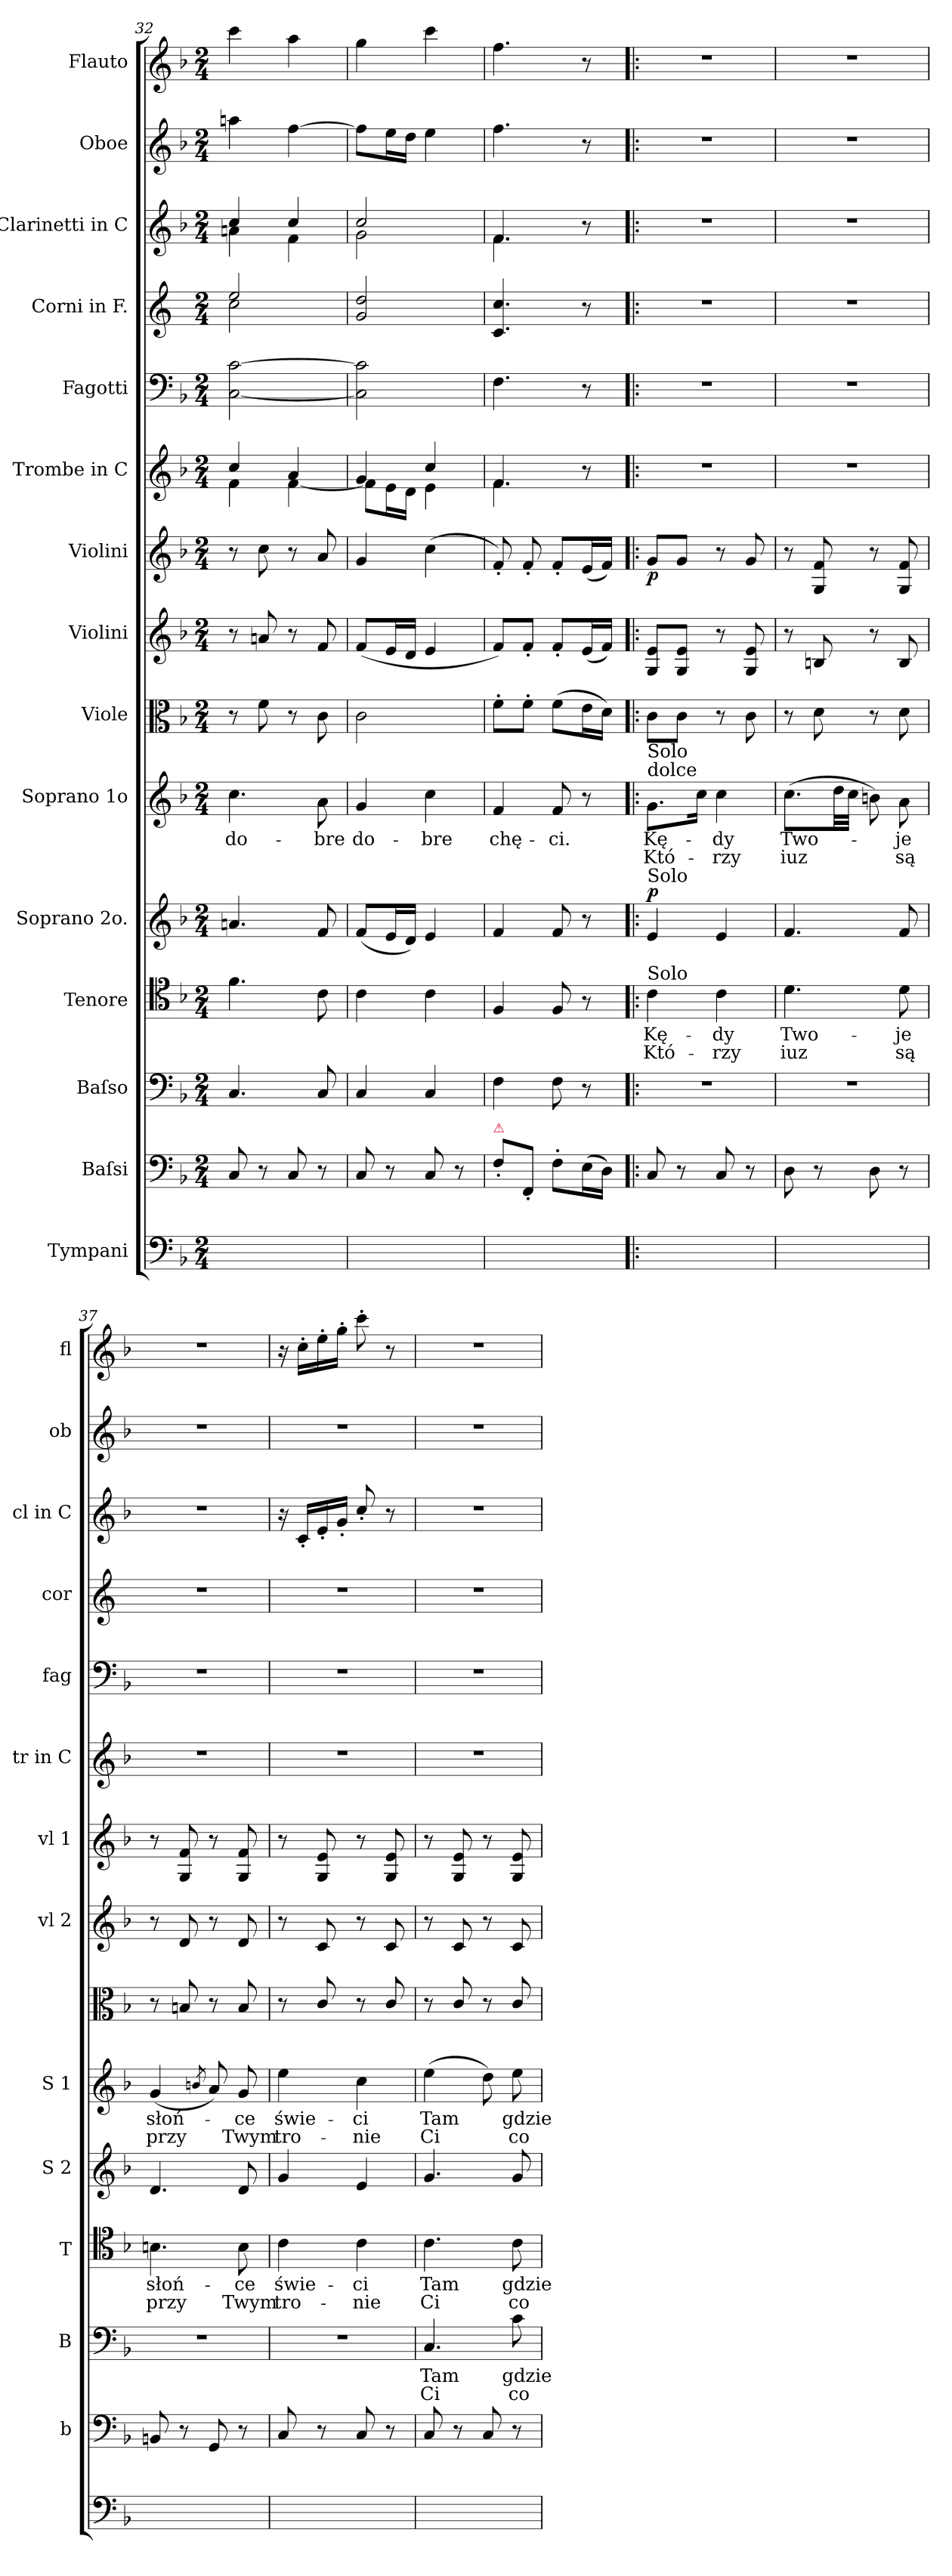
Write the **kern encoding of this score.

**kern	**kern	**kern	**text	**text	**kern	**text	**text	**kern	**dynam	**kern	**text	**text	**kern	**kern	**kern	**dynam	**kern	**kern	**kern	**kern	**kern	**kern
*part15	*part14	*part13	*part13	*part13	*part12	*part12	*part12	*part11	*part11	*part10	*part10	*part10	*part9	*part8	*part7	*part7	*part6	*part5	*part4	*part3	*part2	*part1
*staff15	*staff14	*staff13	*staff13	*staff13	*staff12	*staff12	*staff12	*staff11	*staff11	*staff10	*staff10	*staff10	*staff9	*staff8	*staff7	*staff7	*staff6	*staff5	*staff4	*staff3	*staff2	*staff1
*I"Tympani	*I"Baſsi	*I"Baſso	*	*	*I"Tenore	*	*	*I"Soprano 2o.	*	*I"Soprano 1o	*	*	*I"Viole	*I"Violini	*I"Violini	*	*I"Trombe in C	*I"Fagotti	*I"Corni in F.	*I"Clarinetti in C	*I"Oboe	*I"Flauto
*	*I'b	*I'B	*	*	*I'T	*	*	*I'S 2	*	*I'S 1	*	*	*	*I'vl 2	*I'vl 1	*	*I'tr in C	*I'fag	*I'cor	*I'cl in C	*I'ob	*I'fl
*clefF4	*clefF4	*clefF4	*	*	*clefC4	*	*	*clefG2	*	*clefG2	*	*	*clefC3	*clefG2	*clefG2	*	*clefG2	*clefF4	*clefG2	*clefG2	*clefG2	*clefG2
*	*	*	*	*	*	*	*	*	*	*	*	*	*	*	*	*	*	*	*ITrd4c7	*	*	*
*k[b-]	*k[b-]	*k[b-]	*	*	*k[b-]	*	*	*k[b-]	*	*k[b-]	*	*	*k[b-]	*k[b-]	*k[b-]	*	*k[b-]	*k[b-]	*k[b-]	*k[b-]	*k[b-]	*k[b-]
*M2/4	*M2/4	*M2/4	*	*	*M2/4	*	*	*M2/4	*	*M2/4	*	*	*M2/4	*M2/4	*M2/4	*	*M2/4	*M2/4	*M2/4	*M2/4	*M2/4	*M2/4
=32	=32	=32	=32	=32	=32	=32	=32	=32	=32	=32	=32	=32	=32	=32	=32	=32	=32	=32	=32	=32	=32	=32
*	*	*	*	*	*	*	*	*	*	*	*	*	*	*	*	*	*^	*	*^	*^	*	*
2ryy	8C/	4.C/	.	.	4.f\	.	.	4.an/	.	4.cc\	do-	.	8r	8r	8r	.	4cc/	4f\	[2C\ [2c\	2a/	2f\	4cc/	4an\	4aan\	4ccc\
.	8r	.	.	.	.	.	.	.	.	.	.	.	8f\	8an/	8cc\	.	.	.	.	.	.	.	.	.	.
.	8C/	.	.	.	.	.	.	.	.	.	.	.	8r	8r	8r	.	4a/	[4f\	.	.	.	4cc/	4f\	[4ff\	4aa\
.	8r	8C/	.	.	8c\	.	.	8f/	.	8a\	-bre	.	8c\	8f/	8a/	.	.	.	.	.	.	.	.	.	.
*	*	*	*	*	*	*	*	*	*	*	*	*	*	*	*	*	*	*	*	*v	*v	*	*	*	*
=33	=33	=33	=33	=33	=33	=33	=33	=33	=33	=33	=33	=33	=33	=33	=33	=33	=33	=33	=33	=33	=33	=33	=33	=33
2ryy	8C/	4C/	.	.	4c\	.	.	(8f/L	.	4g/	do-	.	2c\	(8f/L	4g/	.	4g/	8f\L]	2C]\ 2c]\	2c/ 2g/	2cc/	2g\	8ff\L]	4gg\
.	8r	.	.	.	.	.	.	16e/L	.	.	.	.	.	16e/L	.	.	.	16e\L	.	.	.	.	16ee\L	.
.	.	.	.	.	.	.	.	16d/JJ)	.	.	.	.	.	16d/JJ	.	.	.	16d\JJ	.	.	.	.	16dd\JJ	.
.	8C/	4C/	.	.	4c\	.	.	4e/	.	4cc\	-bre	.	.	4e/	(4cc\	.	4cc/	4e\	.	.	.	.	4ee\	4ccc\
.	8r	.	.	.	.	.	.	.	.	.	.	.	.	.	.	.	.	.	.	.	.	.	.	.
=34	=34	=34	=34	=34	=34	=34	=34	=34	=34	=34	=34	=34	=34	=34	=34	=34	=34	=34	=34	=34	=34	=34	=34	=34
!	!LO:TX:a:color=crimson:t=⚠	!	!	!	!	!	!	!	!	!	!	!	!	!	!	!	!	!	!	!	!	!	!	!
2ryy	8F'\L	4F\	.	.	4F/	.	.	4f/	.	4f/	chę-	.	8f'\L	8f/L)	8f'/)	.	4.f/	4.f\	4.F\	4.F/ 4.f/	4.f/	4.f\	4.ff\	4.ff\
.	8FF'/J	.	.	.	.	.	.	.	.	.	.	.	8f'\J	8f'/J	8f'/	.	.	.	.	.	.	.	.	.
.	8F'\L	8F\	.	.	8F/	.	.	8f/	.	8f/	-ci.	.	(8f\L	8f'/L	8f'/L	.	.	.	.	.	.	.	.	.
.	(16E\L	8r	.	.	8r	.	.	8r	.	8r	.	.	16e\L	(16e/L	(16e/L	.	8r	8ryy	8r	8r	8r	8ryy	8r	8r
.	16D\JJ)	.	.	.	.	.	.	.	.	.	.	.	16d\JJ)	16f/JJ)	16f/JJ)	.	.	.	.	.	.	.	.	.
*	*	*	*	*	*	*	*	*	*	*	*	*	*	*	*	*	*v	*v	*	*	*v	*v	*	*
=35!|:	=35!|:	=35!|:	=35!|:	=35!|:	=35!|:	=35!|:	=35!|:	=35!|:	=35!|:	=35!|:	=35!|:	=35!|:	=35!|:	=35!|:	=35!|:	=35!|:	=35!|:	=35!|:	=35!|:	=35!|:	=35!|:	=35!|:
!	!	!	!	!	!	!	!	!	!	!LO:TX:a:t=dolce	!	!	!	!	!	!	!	!	!	!	!	!
!	!	!	!	!	!	!	!	!	!	!LO:TX:a:t=Solo	!	!	!	!	!	!	!	!	!	!	!	!
!	!	!	!	!	!	!	!	!LO:TX:a:t=Solo	!	!	!	!	!	!	!	!	!	!	!	!	!	!
!	!	!	!	!	!LO:TX:a:t=Solo	!	!	!	!	!	!	!	!	!	!	!	!	!	!	!	!	!
!	!	!	!	!	!	!	!	!	!LO:DY:a	!	!	!	!	!	!	!	!	!	!	!	!	!
2ryy	8C/	2r	.	.	4c\	Kę-	Któ-	4e/	p	8.g\L	Kę-	Któ-	8c\L	8G/ 8e/L	8g/L	p	2r	2r	2r	2r	2r	2r
.	8r	.	.	.	.	.	.	.	.	.	.	.	8c\J	8G/ 8e/J	8g/J	.	.	.	.	.	.	.
.	.	.	.	.	.	.	.	.	.	16cc\Jk	.	.	.	.	.	.	.	.	.	.	.	.
.	8C/	.	.	.	4c\	-dy	-rzy	4e/	.	4cc\	-dy	-rzy	8r	8r	8r	.	.	.	.	.	.	.
.	8r	.	.	.	.	.	.	.	.	.	.	.	8c\	8G/ 8e/	8g/	.	.	.	.	.	.	.
=36	=36	=36	=36	=36	=36	=36	=36	=36	=36	=36	=36	=36	=36	=36	=36	=36	=36	=36	=36	=36	=36	=36
2ryy	8D\	2r	.	.	4.d\	Two-	iuz	4.f/	.	(8.cc\L	Two-	iuz	8r	8r	8r	.	2r	2r	2r	2r	2r	2r
.	8r	.	.	.	.	.	.	.	.	.	.	.	8d\	8Bn/	8G/ 8f/	.	.	.	.	.	.	.
.	.	.	.	.	.	.	.	.	.	32dd\LL	.	.	.	.	.	.	.	.	.	.	.	.
.	.	.	.	.	.	.	.	.	.	32cc\JJJ	.	.	.	.	.	.	.	.	.	.	.	.
.	8D\	.	.	.	.	.	.	.	.	8bn\)	.	.	8r	8r	8r	.	.	.	.	.	.	.
.	8r	.	.	.	8d\	-je	są	8f/	.	8a\	-je	są	8d\	8B/	8G/ 8f/	.	.	.	.	.	.	.
=37	=37	=37	=37	=37	=37	=37	=37	=37	=37	=37	=37	=37	=37	=37	=37	=37	=37	=37	=37	=37	=37	=37
2ryy	8BBn/	2r	.	.	4.Bn\	słoń-	przy	4.d/	.	(4g/	słoń-	przy	8r	8r	8r	.	2r	2r	2r	2r	2r	2r
.	8r	.	.	.	.	.	.	.	.	.	.	.	8Bn/	8d/	8G/ 8f/	.	.	.	.	.	.	.
.	.	.	.	.	.	.	.	.	.	8qbn/	.	.	.	.	.	.	.	.	.	.	.	.
.	8GG/	.	.	.	.	.	.	.	.	8a/)	.	.	8r	8r	8r	.	.	.	.	.	.	.
.	8r	.	.	.	8B\	-ce	Twym	8d/	.	8g/	-ce	Twym	8B/	8d/	8G/ 8f/	.	.	.	.	.	.	.
=38	=38	=38	=38	=38	=38	=38	=38	=38	=38	=38	=38	=38	=38	=38	=38	=38	=38	=38	=38	=38	=38	=38
2ryy	8C/	2r	.	.	4c\	świe-	tro-	4g/	.	4ee\	świe-	tro-	8r	8r	8r	.	2r	2r	2r	16r	2r	16r
.	.	.	.	.	.	.	.	.	.	.	.	.	.	.	.	.	.	.	.	16c'/LL	.	16cc'\LL
.	8r	.	.	.	.	.	.	.	.	.	.	.	8c/	8c/	8G/ 8e/	.	.	.	.	16e'/	.	16ee'\
.	.	.	.	.	.	.	.	.	.	.	.	.	.	.	.	.	.	.	.	16g'/JJ	.	16gg'\JJ
.	8C/	.	.	.	4c\	-ci	-nie	4e/	.	4cc\	-ci	-nie	8r	8r	8r	.	.	.	.	8cc'/	.	8ccc'\
.	8r	.	.	.	.	.	.	.	.	.	.	.	8c/	8c/	8G/ 8e/	.	.	.	.	8r	.	8r
=39	=39	=39	=39	=39	=39	=39	=39	=39	=39	=39	=39	=39	=39	=39	=39	=39	=39	=39	=39	=39	=39	=39
2ryy	8C/	4.C/	Tam	Ci	4.c\	Tam	Ci	4.g/	.	(4ee\	Tam	Ci	8r	8r	8r	.	2r	2r	2r	2r	2r	2r
.	8r	.	.	.	.	.	.	.	.	.	.	.	8c/	8c/	8G/ 8e/	.	.	.	.	.	.	.
.	8C/	.	.	.	.	.	.	.	.	8dd\)	.	.	8r	8r	8r	.	.	.	.	.	.	.
.	8r	8c\	gdzie	co	8c\	gdzie	co	8g/	.	8ee\	gdzie	co	8c/	8c/	8G/ 8e/	.	.	.	.	.	.	.
=	=	=	=	=	=	=	=	=	=	=	=	=	=	=	=	=	=	=	=	=	=	=
*-	*-	*-	*-	*-	*-	*-	*-	*-	*-	*-	*-	*-	*-	*-	*-	*-	*-	*-	*-	*-	*-	*-
